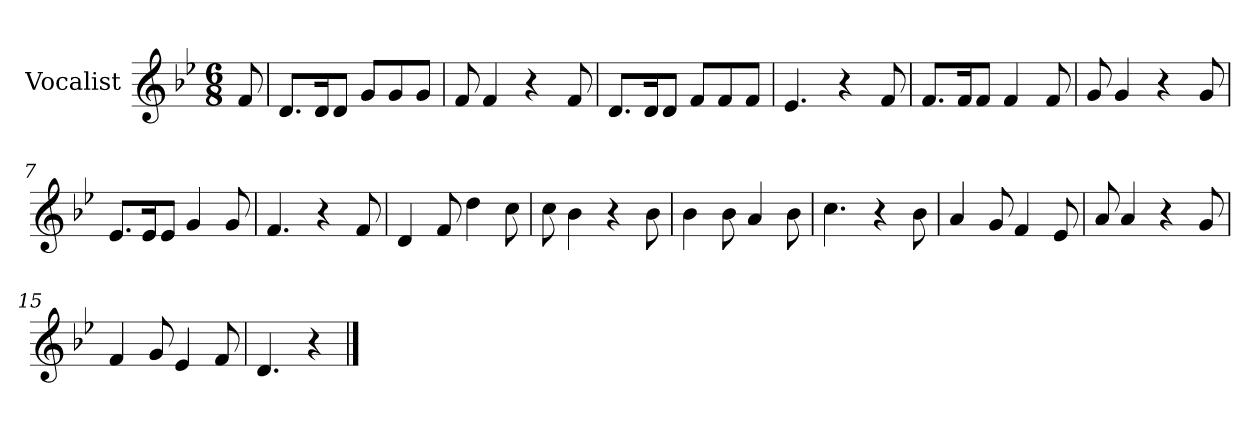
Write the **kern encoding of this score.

**kern
*part1
*staff1
*I"Vocalist
*k[b-e-]
*B-:
*M6/8
=
8f
=1
8.dL
16dK
8dJ
8gL
8g
8gJ
=2
8f
4f
4r
8f
=3
8.dL
16dK
8dJ
8fL
8f
8fJ
=4
4.e-
4r
8f
=5
8.fL
16fK
8fJ
4f
8f
=6
8g
4g
4r
8g
=7
8.e-L
16e-K
8e-J
4g
8g
=8
4.f
4r
8f
=9
4d
8f
4dd
8cc
=10
8cc
4b-
4r
8b-
=11
4b-
8b-
4a
8b-
=12
4.cc
4r
8b-
=13
4a
8g
4f
8e-
=14
8a
4a
4r
8g
=15
4f
8g
4e-
8f
=16
4.d
4r
==
*-
